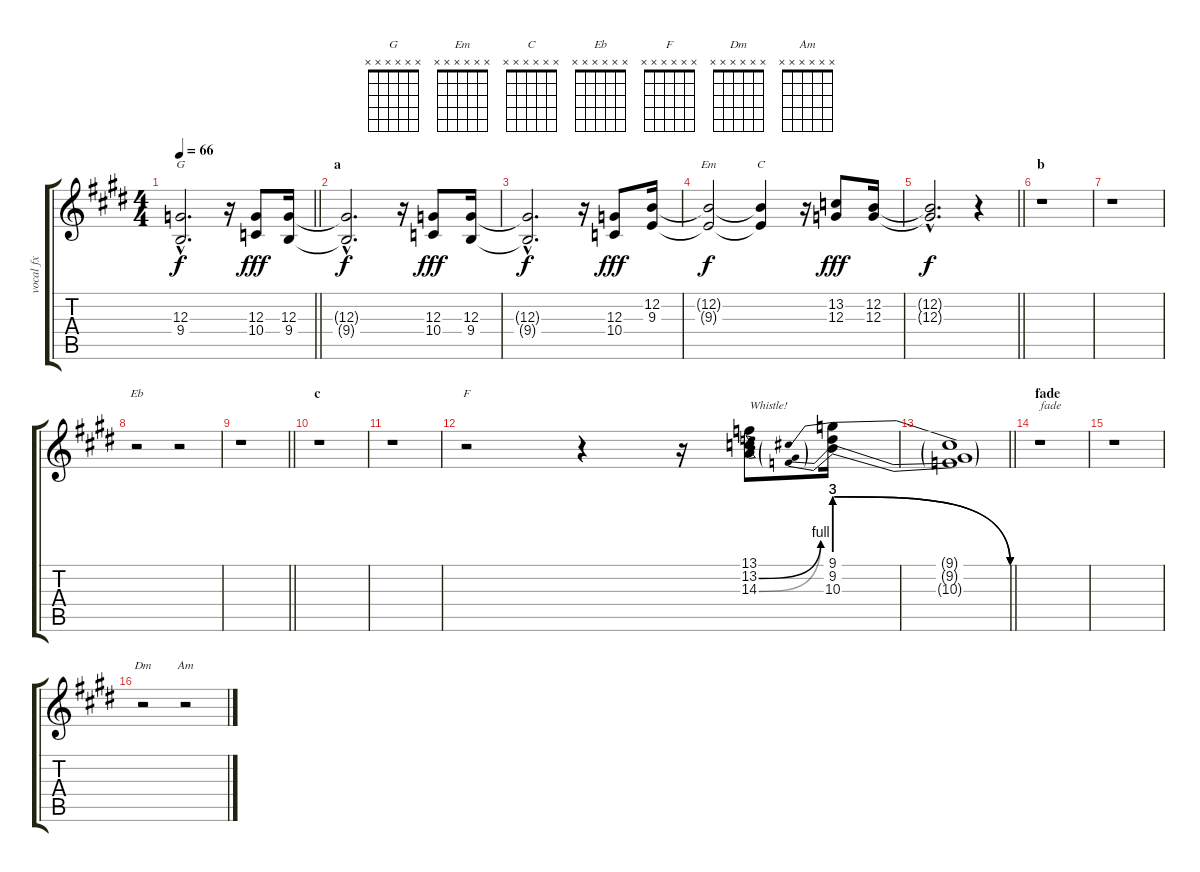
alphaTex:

\track ("vocal fx" "vocal fx") {instrument choiraahs}
\staff {score tabs}
\tuning (E4 B3 G3 D3 A2 E2) {hide}
\chord ("G" x x x x x x)
\chord ("Em" x x x x x x)
\chord ("C" x x x x x x)
\chord ("Eb" x x x x x x)
\chord ("F" x x x x x x)
\chord ("Dm" x x x x x x)
\chord ("Am" x x x x x x)
\ts (4 4)
\tempo 66
\clef g2
\barLineRight lightlight
\ks e
(12.3{hac t} 9.4{hac t}).2{d ch "G" dy f} r.16 (12.3 10.4).8{dy fff} (12.3 9.4).16 |
\section ("" "a")
(12.3{hac t} 9.4{hac t}).2{d dy f} r.16 (12.3 10.4).8{dy fff} (12.3 9.4).16 |
(12.3{hac t} 9.4{hac t}).2{d dy f} r.16 (12.3 10.4).8{dy fff} (12.2 9.3).16 |
(12.2{t} 9.3{t}).2{ch "Em" dy f} (12.2{t} 9.3{t}).4{ch "C"} r.16 (13.2 12.3).8{dy fff} (12.2 12.3).16 |
\barLineRight lightlight
(12.2{hac t} 12.3{hac t}).2{d dy f} r.4 |
\section ("" "b")
r.1 |
r.1 |
r.2{ch "Eb"} r.2 |
\barLineRight lightlight
r.1 |
\section ("" "c")
r.1 |
r.1 |
r.2{ch "F" instrument whistle} r.4 r.16 (13.1 13.2{be (bend 0 0 60 4)} 14.3{be (bend 0 0 60 4)}).8{txt "Whistle!"} (9.1{be (prebendrelease 0 12 60 0)} 9.2{be (prebendrelease 0 12 60 0)} 10.3{be (prebendrelease 0 12 60 0)}).16 |
\barLineRight lightlight
(9.1{t} 9.2{t} 10.3{t}).1{volume 5} |
\section ("" "fade")
r.1{txt "fade"} |
r.1 |
r.2{ch "Dm"} r.2{ch "Am"}
